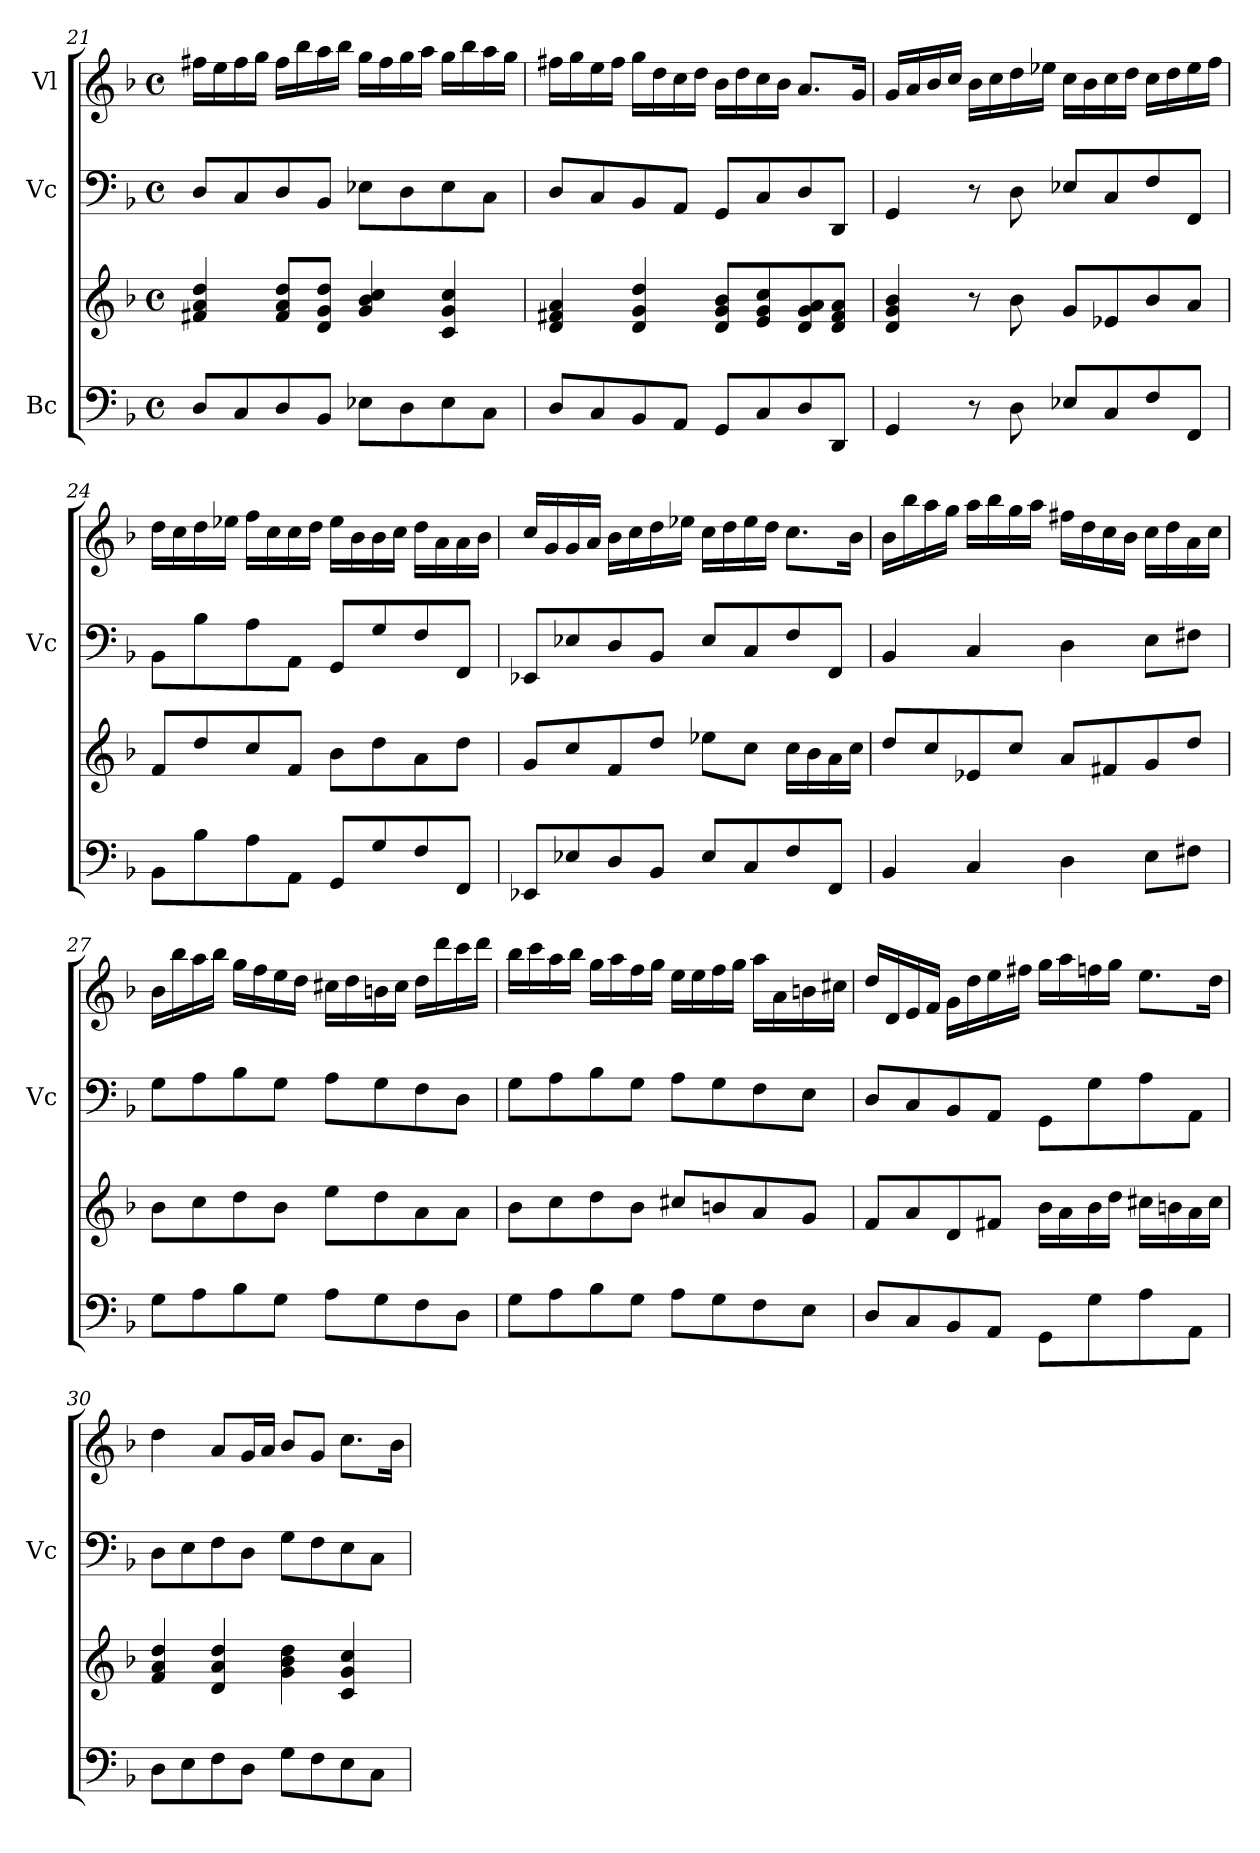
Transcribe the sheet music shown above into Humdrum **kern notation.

**kern	**kern	**kern	**kern
*part3	*part3	*part2	*part1
*staff4	*staff3	*staff2	*staff1
*I"Bc	*	*I"Vc	*I"Vl
*	*	*I'Vc	*
*clefF4	*clefG2	*clefF4	*clefG2
*k[b-]	*k[b-]	*k[b-]	*k[b-]
*M4/4	*M4/4	*M4/4	*M4/4
*met(c)	*met(c)	*met(c)	*met(c)
=21	=21	=21	=21
8D/L	4f#X/ 4a/ 4dd/	8D/L	16ff#X\LL
.	.	.	16ee\
8C/	.	8C/	16ff#\
.	.	.	16gg\JJ
8D/	8f#/ 8a/ 8dd/L	8D/	16ff#\LL
.	.	.	16bb-\
8BB-/J	8d/ 8g/ 8dd/J	8BB-/J	16aa\
.	.	.	16bb-\JJ
8E-X\L	4g/ 4b-/ 4cc/	8E-X\L	16gg\LL
.	.	.	16ff#\
8D\	.	8D\	16gg\
.	.	.	16aa\JJ
8E-\	4c/ 4g/ 4cc/	8E-\	16gg\LL
.	.	.	16bb-\
8C\J	.	8C\J	16aa\
.	.	.	16gg\JJ
=22	=22	=22	=22
8D/L	4d/ 4f#X/ 4a/	8D/L	16ff#X\LL
.	.	.	16gg\
8C/	.	8C/	16ee\
.	.	.	16ff#\JJ
8BB-/	4d/ 4g/ 4dd/	8BB-/	16gg\LL
.	.	.	16dd\
8AA/J	.	8AA/J	16cc\
.	.	.	16dd\JJ
8GG/L	8d/ 8g/ 8b-/L	8GG/L	16b-\LL
.	.	.	16dd\
8C/	8e/ 8g/ 8cc/	8C/	16cc\
.	.	.	16b-\JJ
8D/	8d/ 8g/ 8a/	8D/	8.a/L
8DD/J	8d/ 8f#/ 8a/J	8DD/J	.
.	.	.	16g/Jk
!!LO:PB:g=z
=23	=23	=23	=23
4GG/	4d/ 4g/ 4b-/	4GG/	16g/LL
.	.	.	16a/
.	.	.	16b-/
.	.	.	16cc/JJ
8r	8r	8r	16b-\LL
.	.	.	16cc\
8D\	8b-\	8D\	16dd\
.	.	.	16ee-X\JJ
8E-X/L	8g/L	8E-X/L	16cc\LL
.	.	.	16b-\
8C/	8e-X/	8C/	16cc\
.	.	.	16dd\JJ
8F/	8b-/	8F/	16cc\LL
.	.	.	16dd\
8FF/J	8a/J	8FF/J	16ee-\
.	.	.	16ff\JJ
=24	=24	=24	=24
8BB-\L	8f/L	8BB-\L	16dd\LL
.	.	.	16cc\
8B-\	8dd/	8B-\	16dd\
.	.	.	16ee-X\JJ
8A\	8cc/	8A\	16ff\LL
.	.	.	16cc\
8AA\J	8f/J	8AA\J	16cc\
.	.	.	16dd\JJ
8GG/L	8b-\L	8GG/L	16ee-\LL
.	.	.	16b-\
8G/	8dd\	8G/	16b-\
.	.	.	16cc\JJ
8F/	8a\	8F/	16dd\LL
.	.	.	16a\
8FF/J	8dd\J	8FF/J	16a\
.	.	.	16b-\JJ
=25	=25	=25	=25
8EE-X/L	8g/L	8EE-X/L	16cc/LL
.	.	.	16g/
8E-X/	8cc/	8E-X/	16g/
.	.	.	16a/JJ
8D/	8f/	8D/	16b-\LL
.	.	.	16cc\
8BB-/J	8dd/J	8BB-/J	16dd\
.	.	.	16ee-X\JJ
8E-/L	8ee-X\L	8E-/L	16cc\LL
.	.	.	16dd\
8C/	8cc\J	8C/	16ee-\
.	.	.	16dd\JJ
8F/	16cc\LL	8F/	8.cc\L
.	16b-\	.	.
8FF/J	16a\	8FF/J	.
.	16cc\JJ	.	16b-\Jk
!!LO:LB:g=z
=26	=26	=26	=26
4BB-/	8dd/L	4BB-/	16b-\LL
.	.	.	16bb-\
.	8cc/	.	16aa\
.	.	.	16gg\JJ
4C/	8e-X/	4C/	16aa\LL
.	.	.	16bb-\
.	8cc/J	.	16gg\
.	.	.	16aa\JJ
4D\	8a/L	4D\	16ff#X\LL
.	.	.	16dd\
.	8f#X/	.	16cc\
.	.	.	16b-\JJ
8E\L	8g/	8E\L	16cc\LL
.	.	.	16dd\
8F#X\J	8dd/J	8F#X\J	16a\
.	.	.	16cc\JJ
=27	=27	=27	=27
8G\L	8b-\L	8G\L	16b-\LL
.	.	.	16bb-\
8A\	8cc\	8A\	16aa\
.	.	.	16bb-\JJ
8B-\	8dd\	8B-\	16gg\LL
.	.	.	16ff\
8G\J	8b-\J	8G\J	16ee\
.	.	.	16dd\JJ
8A\L	8ee\L	8A\L	16cc#X\LL
.	.	.	16dd\
8G\	8dd\	8G\	16bn\
.	.	.	16cc#\JJ
8F\	8a\	8F\	16dd\LL
.	.	.	16ddd\
8D\J	8a\J	8D\J	16ccc\
.	.	.	16ddd\JJ
=28	=28	=28	=28
8G\L	8b-\L	8G\L	16bb-\LL
.	.	.	16ccc\
8A\	8cc\	8A\	16aa\
.	.	.	16bb-\JJ
8B-\	8dd\	8B-\	16gg\LL
.	.	.	16aa\
8G\J	8b-\J	8G\J	16ff\
.	.	.	16gg\JJ
8A\L	8cc#X/L	8A\L	16ee\LL
.	.	.	16ee\
8G\	8bn/	8G\	16ff\
.	.	.	16gg\JJ
8F\	8a/	8F\	16aa\LL
.	.	.	16a\
8E\J	8g/J	8E\J	16bn\
.	.	.	16cc#X\JJ
!!LO:LB:g=z
=29	=29	=29	=29
8D/L	8f/L	8D/L	16dd/LL
.	.	.	16d/
8C/	8a/	8C/	16e/
.	.	.	16f/JJ
8BB-/	8d/	8BB-/	16g\LL
.	.	.	16dd\
8AA/J	8f#X/J	8AA/J	16ee\
.	.	.	16ff#X\JJ
8GG\L	16b-\LL	8GG\L	16gg\LL
.	16a\	.	16aa\
8G\	16b-\	8G\	16ffn\
.	16dd\JJ	.	16gg\JJ
8A\	16cc#X\LL	8A\	8.ee\L
.	16bn\	.	.
8AA\J	16a\	8AA\J	.
.	16cc#\JJ	.	16dd\Jk
=30	=30	=30	=30
8D\L	4f/ 4a/ 4dd/	8D\L	4dd\
8E\	.	8E\	.
8F\	4d/ 4a/ 4dd/	8F\	8a/L
8D\J	.	8D\J	16g/L
.	.	.	16a/JJ
8G\L	4g\ 4b-\ 4dd\	8G\L	8b-/L
8F\	.	8F\	8g/J
8E\	4c/ 4g/ 4cc/	8E\	8.cc\L
8C\J	.	8C\J	.
.	.	.	16b-\Jk
=	=	=	=
*-	*-	*-	*-
